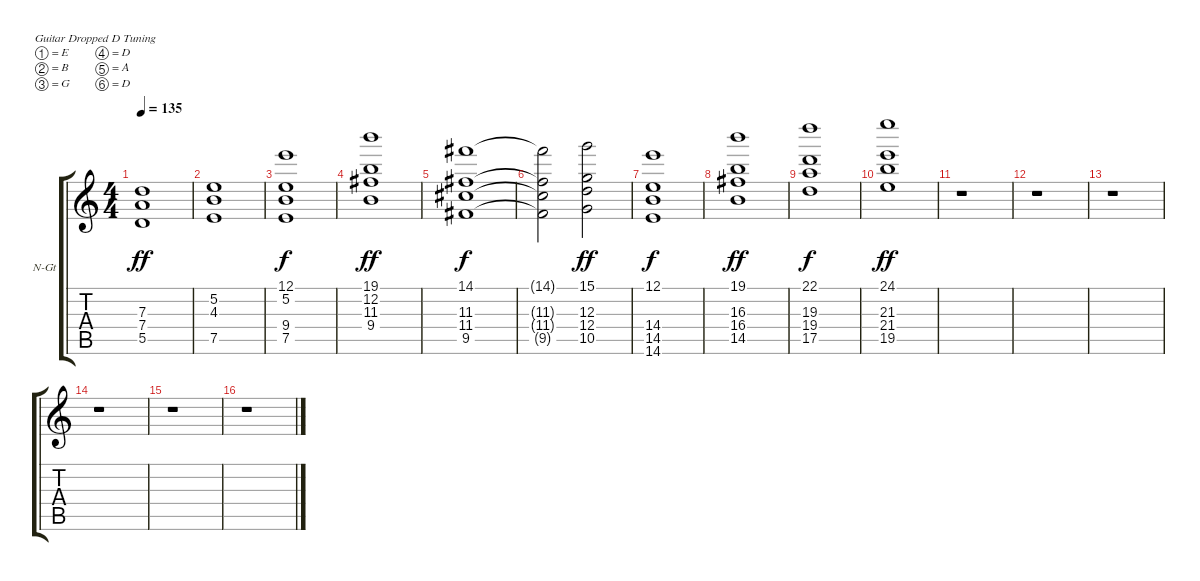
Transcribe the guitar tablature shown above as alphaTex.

\bracketExtendMode groupsimilarinstruments
\firstSystemTrackNameOrientation horizontal
\otherSystemsTrackNameOrientation horizontal
\track ("Keyboard (Christian)" "N-Gt") {instrument acousticguitarnylon}
\staff {score tabs}
\tuning (E4 B3 G3 D3 A2 D2)
\ts (4 4)
\tempo 135
\clef g2
\ks c
(7.3 7.4 5.5).1{dy ff} |
(5.2 4.3 7.5).1 |
(12.1 5.2 9.4 7.5).1{dy f} |
(19.1 12.2 11.3 9.4).1{dy ff} |
(14.1 11.3 11.4 9.5).1{dy f} |
(14.1{t} 11.3{t} 11.4{t} 9.5{t}).2 (15.1 12.3 12.4 10.5).2{dy ff} |
(12.1 14.4 14.5 14.6).1{dy f} |
(19.1 16.3 16.4 14.5).1{dy ff} |
(22.1 19.3 19.4 17.5).1{dy f} |
(24.1 21.3 21.4 19.5).1{dy ff} |
r.1 |
r.1 |
r.1 |
r.1 |
r.1 |
r.1
